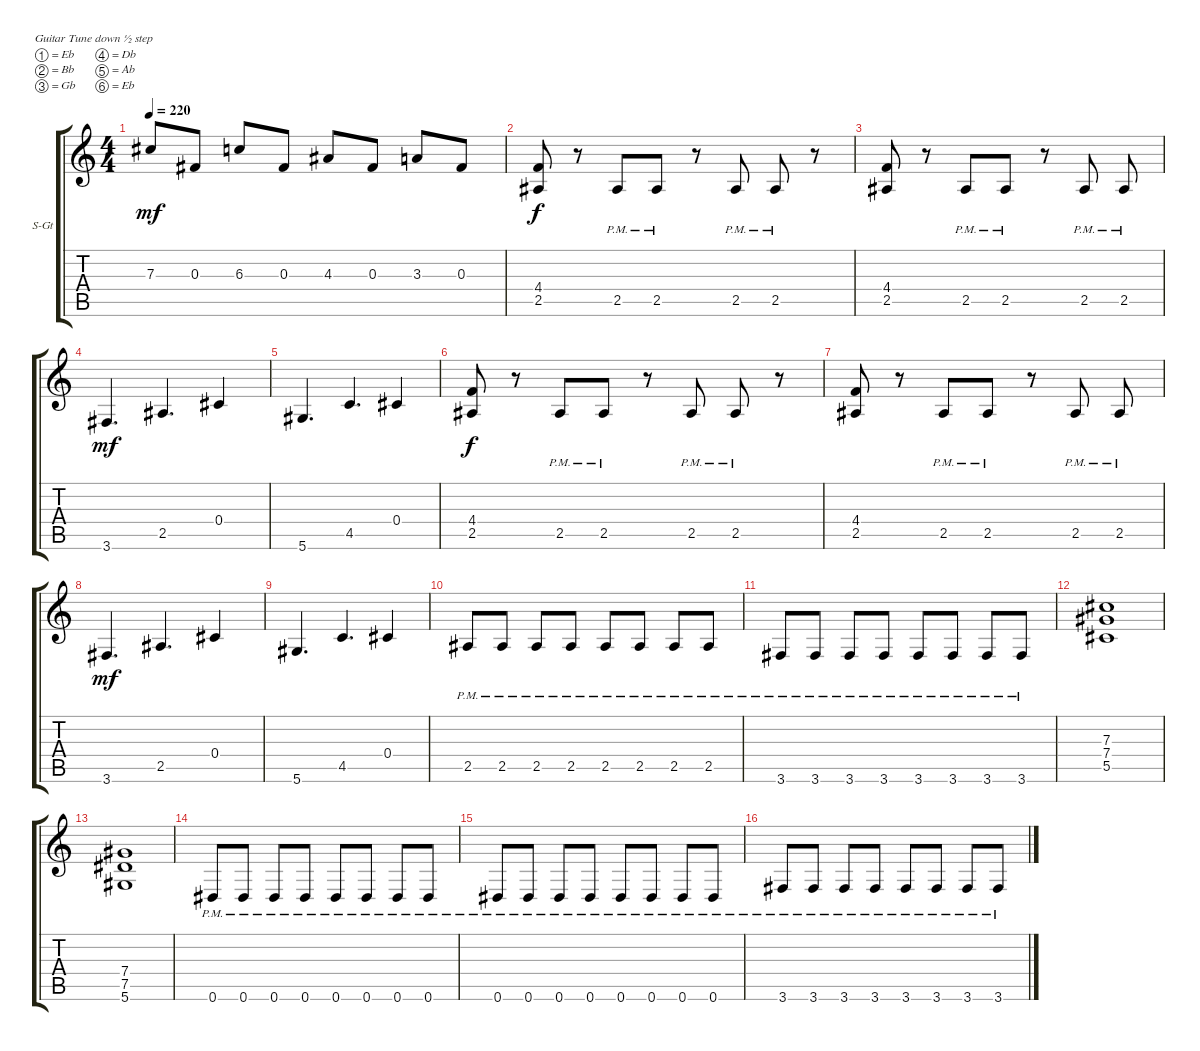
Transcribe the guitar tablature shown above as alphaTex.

\defaultSystemsLayout 4
\bracketExtendMode groupsimilarinstruments
\firstSystemTrackNameOrientation horizontal
\otherSystemsTrackNameOrientation horizontal
\track ("Юрий Мелисов" "S-Gt") {instrument acousticguitarsteel}
\staff {score tabs}
\tuning (Eb4 Bb3 Gb3 Db3 Ab2 Eb2)
\ts (4 4)
\tempo 220
\clef g2
\ks c
7.3.8{dy mf} 0.3.8 6.3.8 0.3.8 4.3.8 0.3.8 3.3.8 0.3.8 |
(4.4 2.5).8{dy f} r.8 2.5{pm}.8 2.5{pm}.8 r.8 2.5{pm}.8 2.5{pm}.8 r.8 |
(4.4 2.5).8 r.8 2.5{pm}.8 2.5{pm}.8 r.8 2.5{pm}.8 2.5{pm}.8 |
3.6.4{d dy mf} 2.5.4{d} 0.4.4 |
5.6.4{d} 4.5.4{d} 0.4.4 |
(4.4 2.5).8{dy f} r.8 2.5{pm}.8 2.5{pm}.8 r.8 2.5{pm}.8 2.5{pm}.8 r.8 |
(4.4 2.5).8 r.8 2.5{pm}.8 2.5{pm}.8 r.8 2.5{pm}.8 2.5{pm}.8 |
3.6.4{d dy mf} 2.5.4{d} 0.4.4 |
5.6.4{d} 4.5.4{d} 0.4.4 |
2.5{pm}.8 2.5{pm}.8 2.5{pm}.8 2.5{pm}.8 2.5{pm}.8 2.5{pm}.8 2.5{pm}.8 2.5{pm}.8 |
3.6{pm}.8 3.6{pm}.8 3.6{pm}.8 3.6{pm}.8 3.6{pm}.8 3.6{pm}.8 3.6{pm}.8 3.6{pm}.8 |
(5.5 7.4 7.3).1 |
(7.5 7.4 5.6).1 |
0.6{pm}.8 0.6{pm}.8 0.6{pm}.8 0.6{pm}.8 0.6{pm}.8 0.6{pm}.8 0.6{pm}.8 0.6{pm}.8 |
0.6{pm}.8 0.6{pm}.8 0.6{pm}.8 0.6{pm}.8 0.6{pm}.8 0.6{pm}.8 0.6{pm}.8 0.6{pm}.8 |
3.6{pm}.8 3.6{pm}.8 3.6{pm}.8 3.6{pm}.8 3.6{pm}.8 3.6{pm}.8 3.6{pm}.8 3.6{pm}.8
